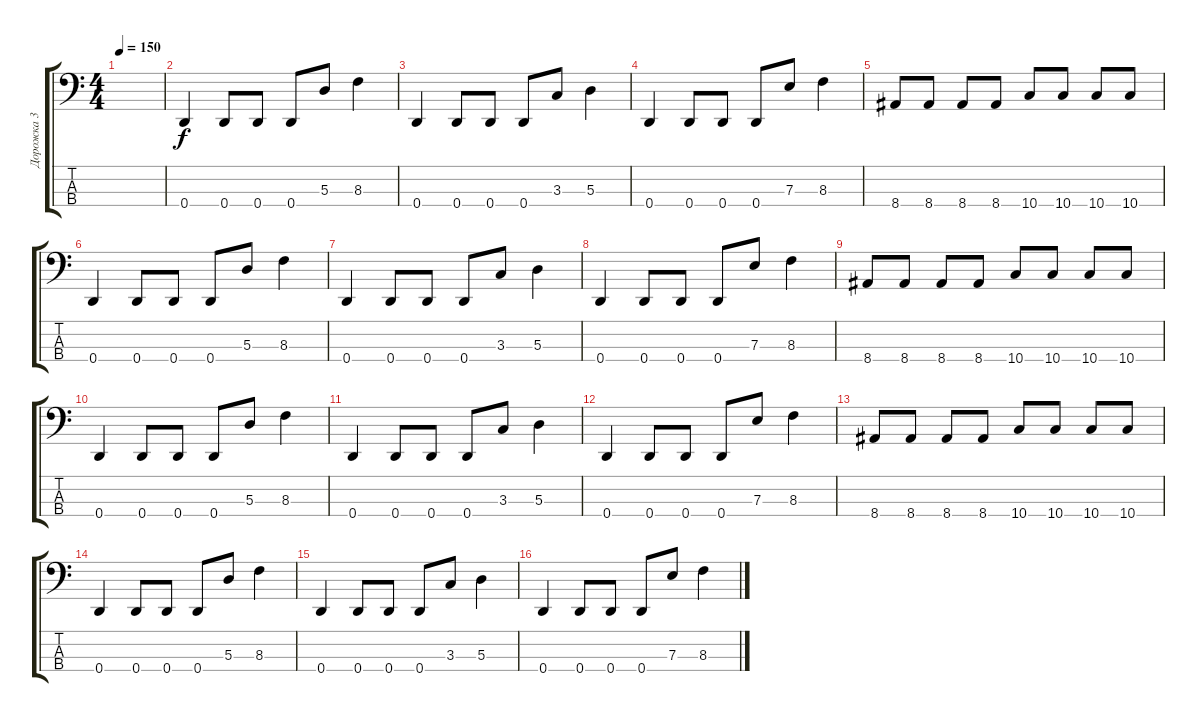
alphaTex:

\track ("Дорожка 3" "Дорожка 3") {instrument electricbassfinger}
\staff {score tabs}
\tuning (G2 D2 A1 D1) {hide}
\ts (4 4)
\tempo 150
\clef f4
\ks c
|
0.4.4 0.4.8 0.4.8 0.4.8 5.3.8 8.3.4 |
0.4.4 0.4.8 0.4.8 0.4.8 3.3.8 5.3.4 |
0.4.4 0.4.8 0.4.8 0.4.8 7.3.8 8.3.4 |
8.4.8 8.4.8 8.4.8 8.4.8 10.4.8 10.4.8 10.4.8 10.4.8 |
0.4.4 0.4.8 0.4.8 0.4.8 5.3.8 8.3.4 |
0.4.4 0.4.8 0.4.8 0.4.8 3.3.8 5.3.4 |
0.4.4 0.4.8 0.4.8 0.4.8 7.3.8 8.3.4 |
8.4.8 8.4.8 8.4.8 8.4.8 10.4.8 10.4.8 10.4.8 10.4.8 |
0.4.4 0.4.8 0.4.8 0.4.8 5.3.8 8.3.4 |
0.4.4 0.4.8 0.4.8 0.4.8 3.3.8 5.3.4 |
0.4.4 0.4.8 0.4.8 0.4.8 7.3.8 8.3.4 |
8.4.8 8.4.8 8.4.8 8.4.8 10.4.8 10.4.8 10.4.8 10.4.8 |
0.4.4 0.4.8 0.4.8 0.4.8 5.3.8 8.3.4 |
0.4.4 0.4.8 0.4.8 0.4.8 3.3.8 5.3.4 |
0.4.4 0.4.8 0.4.8 0.4.8 7.3.8 8.3.4
